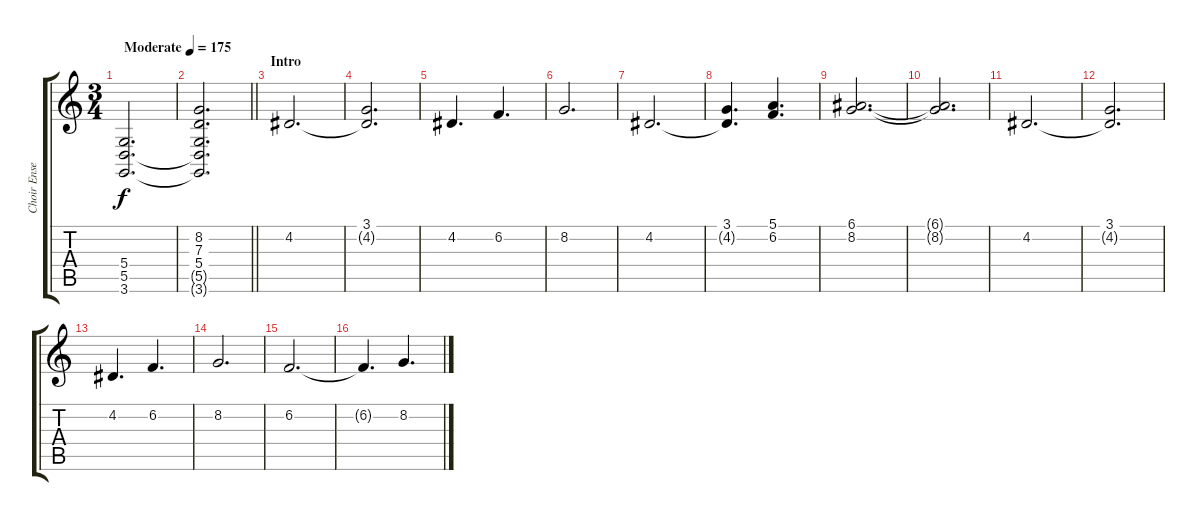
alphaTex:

\track ("Choir Ensemble" "Choir Ense") {instrument pad4choir}
\staff {score tabs}
\tuning (E4 B3 G3 D3 A2 E2) {hide}
\ts (3 4)
\tempo (175 "Moderate")
\clef g2
\ks c
(5.4 5.5 3.6).2{d dy f instrument reversecymbal} |
\barLineRight lightlight
(8.2 7.3 5.4 5.5{t} 3.6{t}).2{d} |
\section ("" "Intro")
4.2.2{d instrument pad4choir} |
(3.1 4.2{t}).2{d} |
4.2.4{d} 6.2.4{d} |
8.2.2{d} |
4.2.2{d} |
(3.1 4.2{t}).4{d} (5.1 6.2).4{d} |
(6.1 8.2).2{d} |
(6.1{t} 8.2{t}).2{d} |
4.2.2{d} |
(3.1 4.2{t}).2{d} |
4.2.4{d} 6.2.4{d} |
8.2.2{d} |
6.2.2{d} |
6.2{t}.4{d} 8.2.4{d}
